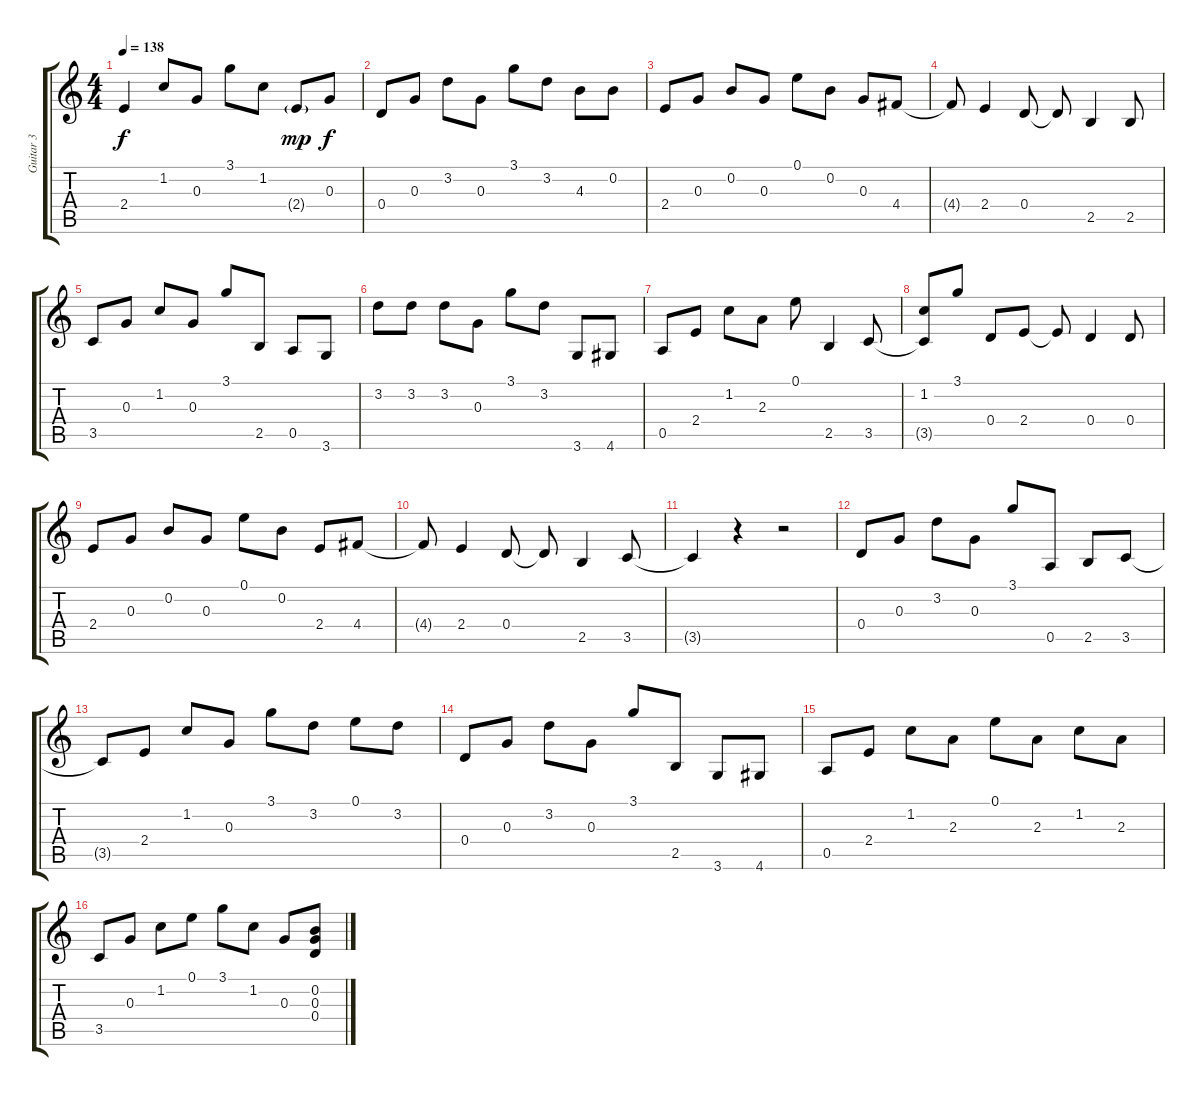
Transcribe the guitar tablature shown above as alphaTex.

\track ("Guitar 3" "Guitar 3") {instrument acousticguitarnylon}
\staff {score tabs}
\tuning (E4 B3 G3 D3 A2 E2) {hide}
\ts (4 4)
\tempo 138
\clef g2
\ks c
2.4.4{dy f} 1.2.8 0.3.8 3.1.8 1.2.8 2.4{g}.8{dy mp} 0.3.8{dy f} |
0.4.8 0.3.8 3.2.8 0.3.8 3.1.8 3.2.8 4.3.8 0.2.8 |
2.4.8 0.3.8 0.2.8 0.3.8 0.1.8 0.2.8 0.3.8 4.4.8 |
4.4{t}.8 2.4.4 0.4.8 0.4{t}.8 2.5.4 2.5.8 |
3.5.8 0.3.8 1.2.8 0.3.8 3.1.8 2.5.8 0.5.8 3.6.8 |
3.2.8 3.2.8 3.2.8 0.3.8 3.1.8 3.2.8 3.6.8 4.6.8 |
0.5.8 2.4.8 1.2.8 2.3.8 0.1.8 2.5.4 3.5.8 |
(1.2 3.5{t}).8 3.1.8 0.4.8 2.4.8 2.4{t}.8 0.4.4 0.4.8 |
2.4.8 0.3.8 0.2.8 0.3.8 0.1.8 0.2.8 2.4.8 4.4.8 |
4.4{t}.8 2.4.4 0.4.8 0.4{t}.8 2.5.4 3.5.8 |
3.5{t}.4 r.4 r.2 |
0.4.8 0.3.8 3.2.8 0.3.8 3.1.8 0.5.8 2.5.8 3.5.8 |
3.5{t}.8 2.4.8 1.2.8 0.3.8 3.1.8 3.2.8 0.1.8 3.2.8 |
0.4.8 0.3.8 3.2.8 0.3.8 3.1.8 2.5.8 3.6.8 4.6.8 |
0.5.8 2.4.8 1.2.8 2.3.8 0.1.8 2.3.8 1.2.8 2.3.8 |
3.5.8 0.3.8 1.2.8 0.1.8 3.1.8 1.2.8 0.3.8 (0.2 0.3 0.4).8
